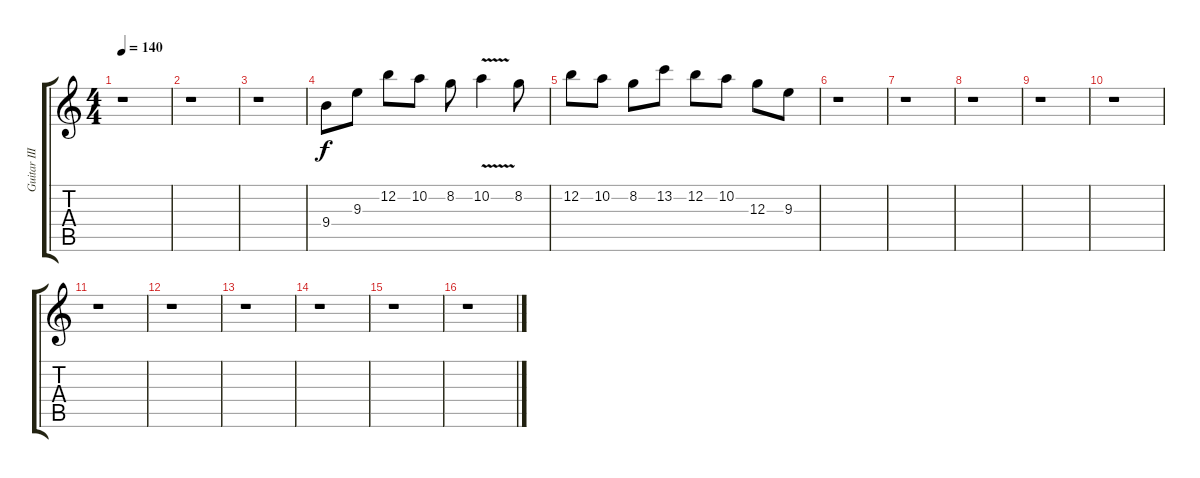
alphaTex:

\track ("Guitar III" "Guitar III") {instrument distortionguitar}
\staff {score tabs}
\tuning (E4 B3 G3 D3 A2 E2) {hide}
\ts (4 4)
\tempo 140
\clef g2
\ks c
r.1{dy f} |
r.1 |
r.1 |
9.4.8{volume 10 balance 11 instrument distortionguitar} 9.3.8 12.2.8 10.2.8 8.2.8 10.2{v}.4 8.2.8 |
12.2.8 10.2.8 8.2.8 13.2.8 12.2.8 10.2.8 12.3.8 9.3.8 |
r.1 |
r.1 |
r.1 |
r.1 |
r.1 |
r.1 |
r.1 |
r.1 |
r.1 |
r.1 |
r.1
